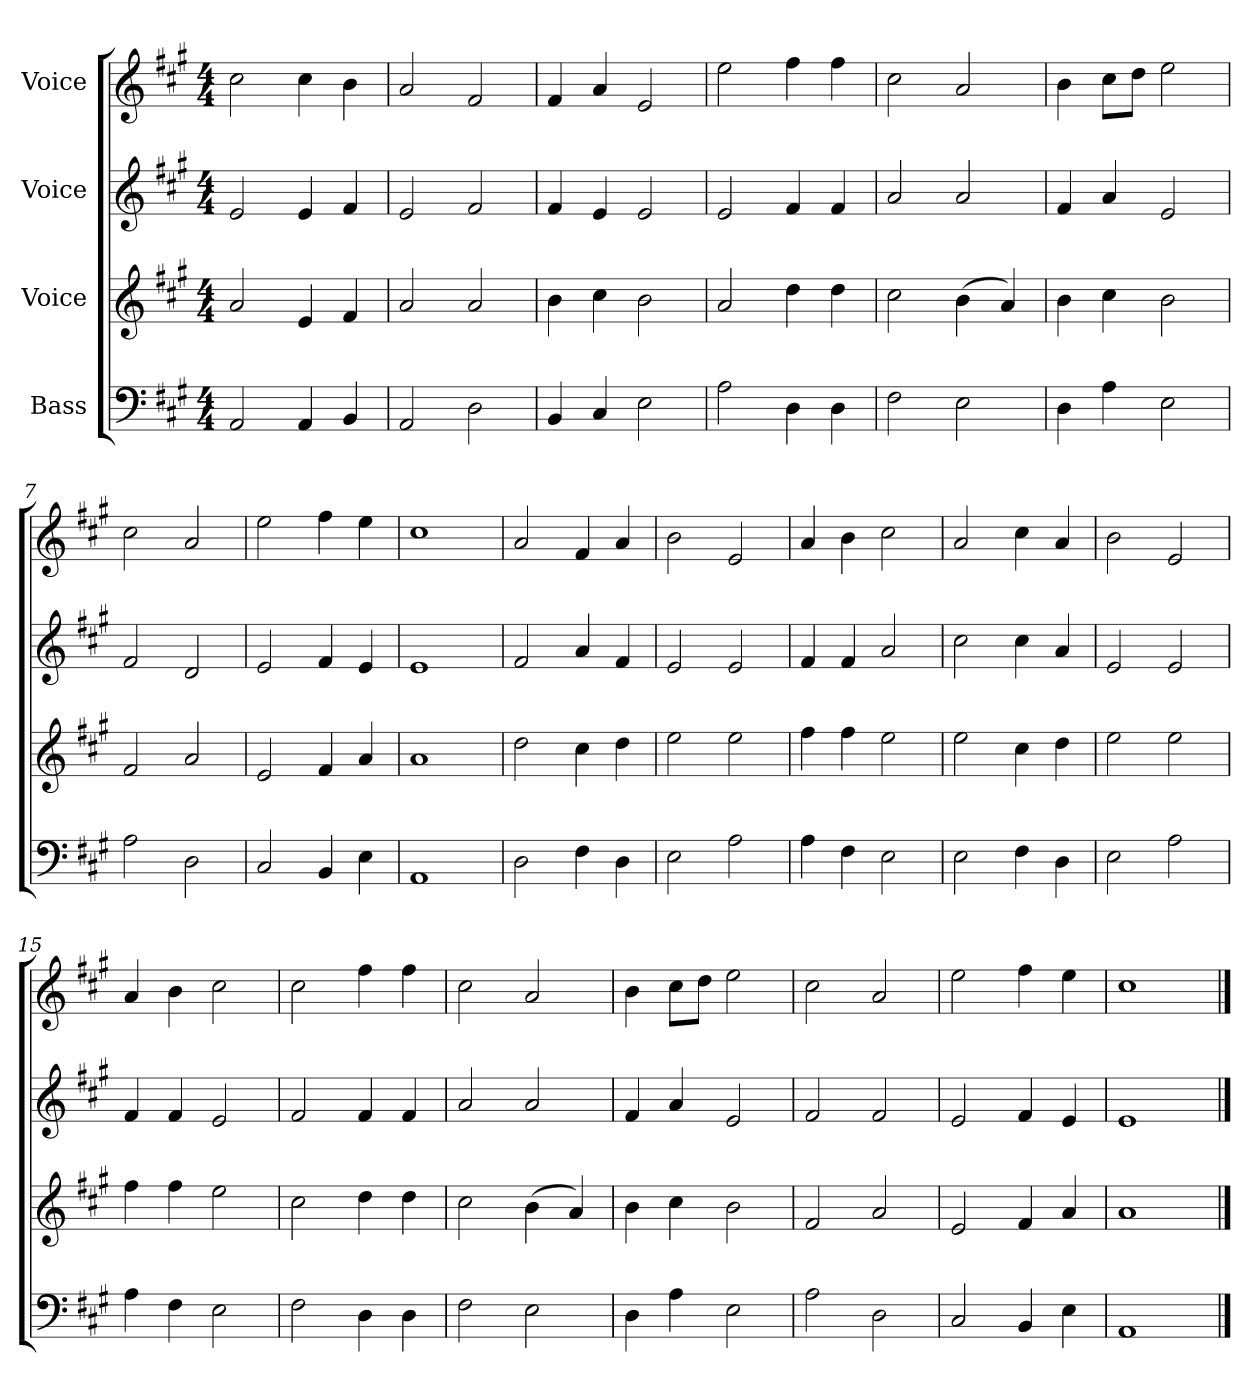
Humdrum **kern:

**kern	**kern	**kern	**kern
*part4	*part3	*part2	*part1
*staff4	*staff3	*staff2	*staff1
*I"Bass	*I"Voice	*I"Voice	*I"Voice
*clefF4	*clefG2	*clefG2	*clefG2
*k[f#c#g#]	*k[f#c#g#]	*k[f#c#g#]	*k[f#c#g#]
*M4/4	*M4/4	*M4/4	*M4/4
=1	=1	=1	=1
2AA/	2a/	2e/	2cc#\
4AA/	4e/	4e/	4cc#\
4BB/	4f#/	4f#/	4b\
=2	=2	=2	=2
2AA/	2a/	2e/	2a/
2D\	2a/	2f#/	2f#/
=3	=3	=3	=3
4BB/	4b\	4f#/	4f#/
4C#/	4cc#\	4e/	4a/
2E\	2b\	2e/	2e/
=4	=4	=4	=4
2A\	2a/	2e/	2ee\
4D\	4dd\	4f#/	4ff#\
4D\	4dd\	4f#/	4ff#\
=5	=5	=5	=5
2F#\	2cc#\	2a/	2cc#\
2E\	(4b\	2a/	2a/
.	4a/)	.	.
=6	=6	=6	=6
4D\	4b\	4f#/	4b\
4A\	4cc#\	4a/	8cc#\L
.	.	.	8dd\J
2E\	2b\	2e/	2ee\
=7	=7	=7	=7
2A\	2f#/	2f#/	2cc#\
2D\	2a/	2d/	2a/
=8	=8	=8	=8
2C#/	2e/	2e/	2ee\
4BB/	4f#/	4f#/	4ff#\
4E\	4a/	4e/	4ee\
=9	=9	=9	=9
1AA	1a	1e	1cc#
=10	=10	=10	=10
2D\	2dd\	2f#/	2a/
4F#\	4cc#\	4a/	4f#/
4D\	4dd\	4f#/	4a/
=11	=11	=11	=11
2E\	2ee\	2e/	2b\
2A\	2ee\	2e/	2e/
=12	=12	=12	=12
4A\	4ff#\	4f#/	4a/
4F#\	4ff#\	4f#/	4b\
2E\	2ee\	2a/	2cc#\
=13	=13	=13	=13
2E\	2ee\	2cc#\	2a/
4F#\	4cc#\	4cc#\	4cc#\
4D\	4dd\	4a/	4a/
=14	=14	=14	=14
2E\	2ee\	2e/	2b\
2A\	2ee\	2e/	2e/
=15	=15	=15	=15
4A\	4ff#\	4f#/	4a/
4F#\	4ff#\	4f#/	4b\
2E\	2ee\	2e/	2cc#\
=16	=16	=16	=16
2F#\	2cc#\	2f#/	2cc#\
4D\	4dd\	4f#/	4ff#\
4D\	4dd\	4f#/	4ff#\
=17	=17	=17	=17
2F#\	2cc#\	2a/	2cc#\
2E\	(4b\	2a/	2a/
.	4a/)	.	.
=18	=18	=18	=18
4D\	4b\	4f#/	4b\
4A\	4cc#\	4a/	8cc#\L
.	.	.	8dd\J
2E\	2b\	2e/	2ee\
=19	=19	=19	=19
2A\	2f#/	2f#/	2cc#\
2D\	2a/	2f#/	2a/
=20	=20	=20	=20
2C#/	2e/	2e/	2ee\
4BB/	4f#/	4f#/	4ff#\
4E\	4a/	4e/	4ee\
=21	=21	=21	=21
1AA	1a	1e	1cc#
==	==	==	==
*-	*-	*-	*-
